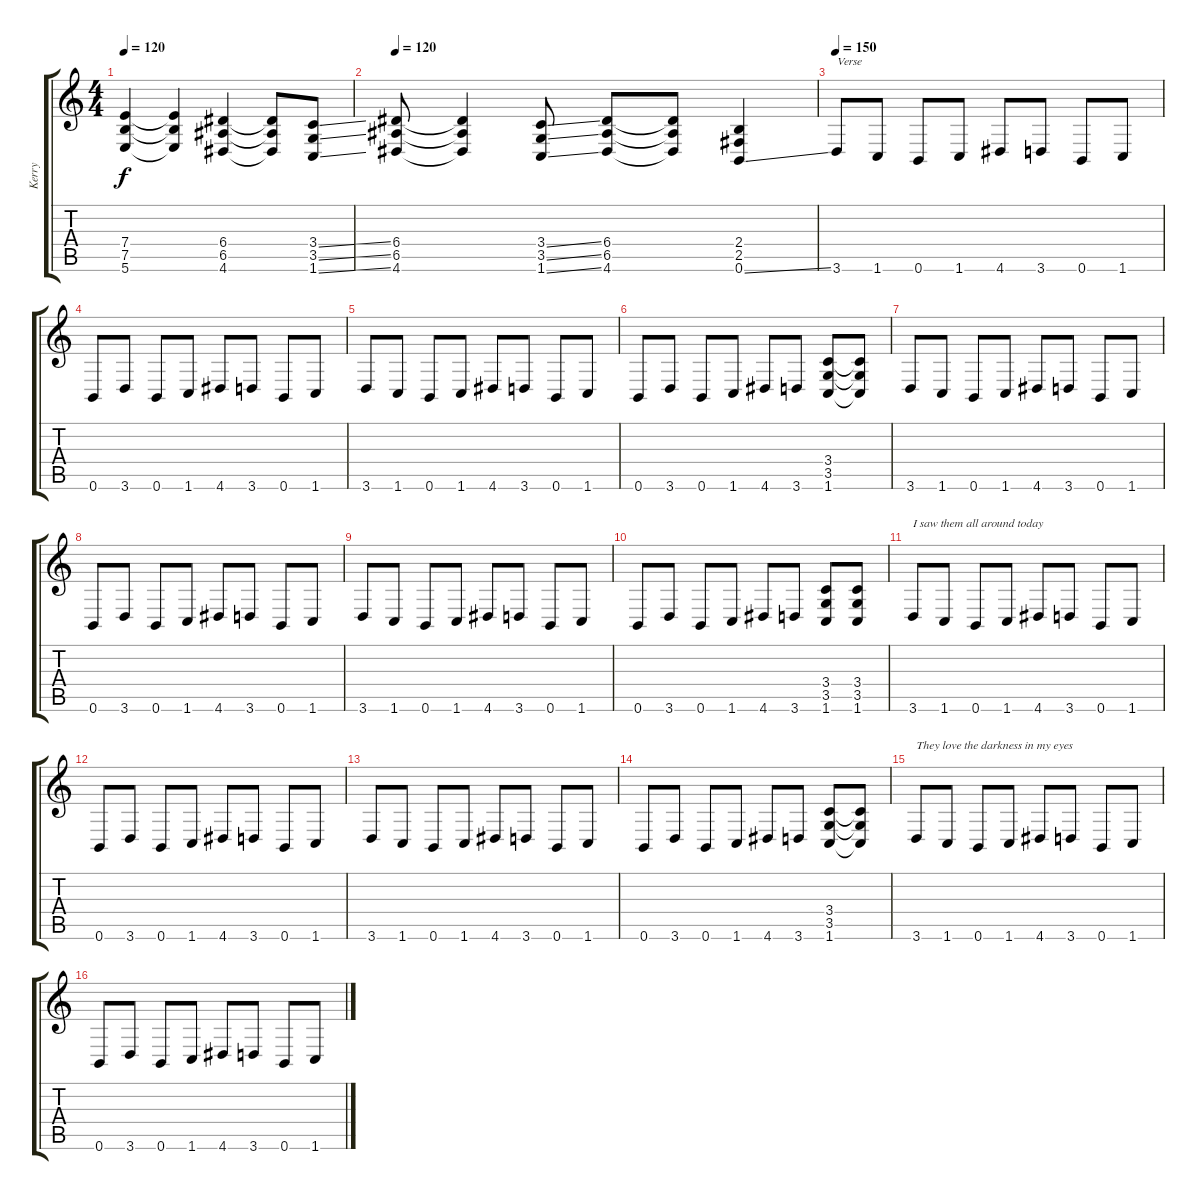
\track ("Kerry" "Kerry") {instrument distortionguitar}
\staff {score tabs}
\tuning (B3 Gb3 D3 A2 E2 B1) {hide}
\ts (4 4)
\tempo 120
\clef g2
\ks c
(7.4 7.5 5.6).4{dy f} (7.4{t} 7.5{t} 5.6{t}).4 (6.4 6.5 4.6).4 (6.4{t} 6.5{t} 4.6{t}).8 (3.4{ss} 3.5{ss} 1.6{ss}).8 |
\tempo 120
(6.4 6.5 4.6).8{txt " "} (6.4{t} 6.5{t} 4.6{t}).4 (3.4{ss} 3.5{ss} 1.6{ss}).8 (6.4 6.5 4.6).8 (6.4{t} 6.5{t} 4.6{t}).8 (2.4 2.5 0.6{ss}).4 |
\tempo 150
3.6.8{txt "Verse"} 1.6.8 0.6.8 1.6.8 4.6.8 3.6.8 0.6.8 1.6.8 |
0.6.8 3.6.8 0.6.8 1.6.8 4.6.8 3.6.8 0.6.8 1.6.8 |
3.6.8 1.6.8 0.6.8 1.6.8 4.6.8 3.6.8 0.6.8 1.6.8 |
0.6.8 3.6.8 0.6.8 1.6.8 4.6.8 3.6.8 (3.4 3.5 1.6).8 (3.4{t} 3.5{t} 1.6{t}).8 |
3.6.8{txt " "} 1.6.8 0.6.8 1.6.8 4.6.8 3.6.8 0.6.8 1.6.8 |
0.6.8 3.6.8 0.6.8 1.6.8 4.6.8 3.6.8 0.6.8 1.6.8 |
3.6.8 1.6.8 0.6.8 1.6.8 4.6.8 3.6.8 0.6.8 1.6.8 |
0.6.8 3.6.8 0.6.8 1.6.8 4.6.8 3.6.8 (3.4 3.5 1.6).8 (3.4 3.5 1.6).8 |
3.6.8{txt "I saw them all around today"} 1.6.8 0.6.8 1.6.8 4.6.8 3.6.8 0.6.8 1.6.8 |
0.6.8 3.6.8 0.6.8 1.6.8 4.6.8 3.6.8 0.6.8 1.6.8 |
3.6.8 1.6.8 0.6.8 1.6.8 4.6.8 3.6.8 0.6.8 1.6.8 |
0.6.8 3.6.8 0.6.8 1.6.8 4.6.8 3.6.8 (3.4 3.5 1.6).8 (3.4{t} 3.5{t} 1.6{t}).8 |
3.6.8{txt "They love the darkness in my eyes"} 1.6.8 0.6.8 1.6.8 4.6.8 3.6.8 0.6.8 1.6.8 |
0.6.8 3.6.8 0.6.8 1.6.8 4.6.8 3.6.8 0.6.8 1.6.8
